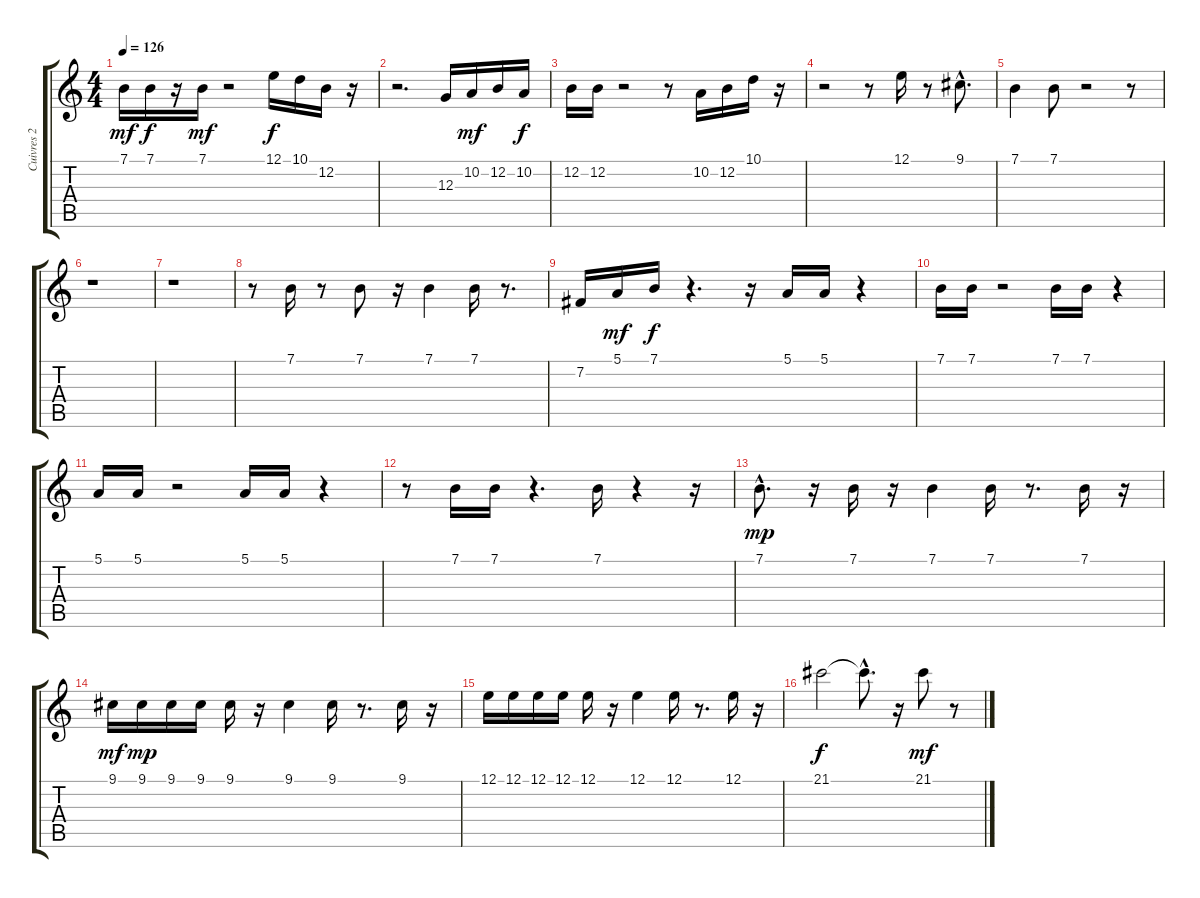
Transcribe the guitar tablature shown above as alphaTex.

\track ("Cuivres 2" "Cuivres 2") {instrument trumpet}
\staff {score tabs}
\tuning (E4 B3 G3 D3 A2 E2) {hide}
\ts (4 4)
\tempo 126
\clef g2
\ks c
7.1.16{dy mf} 7.1.16{dy f} r.16 7.1.16{dy mf} r.2 12.1.16{dy f} 10.1.16 12.2.16 r.16 |
r.2{d} 12.3.16 10.2.16{dy mf} 12.2.16 10.2.16{dy f} |
12.2.16 12.2.16 r.2 r.8 10.2.16 12.2.16 10.1.16 r.16 |
r.2 r.8 12.1.16 r.8 9.1{hac}.8{d} |
7.1.4 7.1.8 r.2 r.8 |
r.1 |
r.1 |
r.8 7.1.16 r.8 7.1.8 r.16 7.1.4 7.1.16 r.8{d} |
7.2.16 5.1.16{dy mf} 7.1.16{dy f} r.4{d} r.16 5.1.16 5.1.16 r.4 |
7.1.16 7.1.16 r.2 7.1.16 7.1.16 r.4 |
5.1.16 5.1.16 r.2 5.1.16 5.1.16 r.4 |
r.8 7.1.16 7.1.16 r.4{d} 7.1.16 r.4 r.16 |
7.1{hac}.8{d dy mp} r.16 7.1.16 r.16 7.1.4 7.1.16 r.8{d} 7.1.16 r.16 |
9.1.16{dy mf} 9.1.16{dy mp} 9.1.16 9.1.16 9.1.16 r.16 9.1.4 9.1.16 r.8{d} 9.1.16 r.16 |
12.1.16 12.1.16 12.1.16 12.1.16 12.1.16 r.16 12.1.4 12.1.16 r.8{d} 12.1.16 r.16 |
21.1.2{dy f volume 4} 21.1{hac t}.8{d} r.16 21.1.8{dy mf volume 11} r.8
